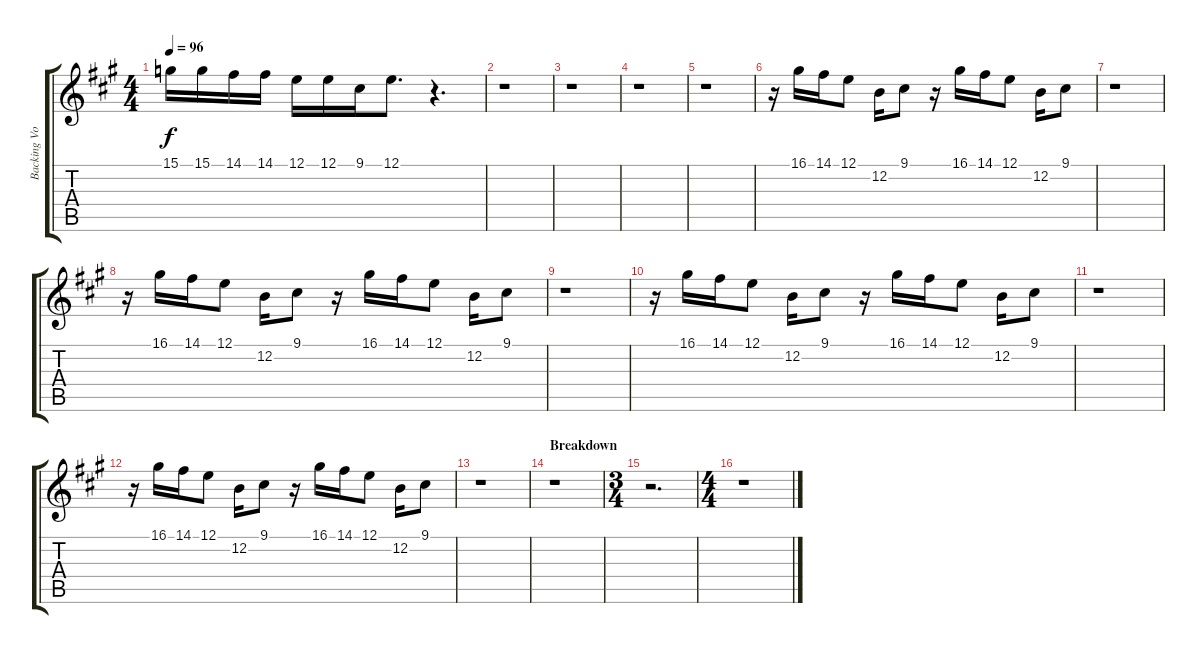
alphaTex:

\track ("Backing Vocals" "Backing Vo") {instrument voiceoohs}
\staff {score tabs}
\tuning (E4 B3 G3 D3 A2 E2) {hide}
\ts (4 4)
\tempo 96
\clef g2
\ks a
15.1.16{dy f} 15.1.16 14.1.16 14.1.16 12.1.16 12.1.16 9.1.16 12.1.8{d} r.4{d} |
r.1 |
r.1 |
r.1 |
r.1 |
r.16 16.1.16 14.1.16 12.1.8 12.2.16 9.1.8 r.16 16.1.16 14.1.16 12.1.8 12.2.16 9.1.8 |
r.1 |
r.16 16.1.16 14.1.16 12.1.8 12.2.16 9.1.8 r.16 16.1.16 14.1.16 12.1.8 12.2.16 9.1.8 |
r.1 |
r.16 16.1.16 14.1.16 12.1.8 12.2.16 9.1.8 r.16 16.1.16 14.1.16 12.1.8 12.2.16 9.1.8 |
r.1 |
r.16 16.1.16 14.1.16 12.1.8 12.2.16 9.1.8 r.16 16.1.16 14.1.16 12.1.8 12.2.16 9.1.8 |
r.1 |
\section ("" "Breakdown")
r.1 |
\ts (3 4)
r.2{d} |
\ts (4 4)
r.1
